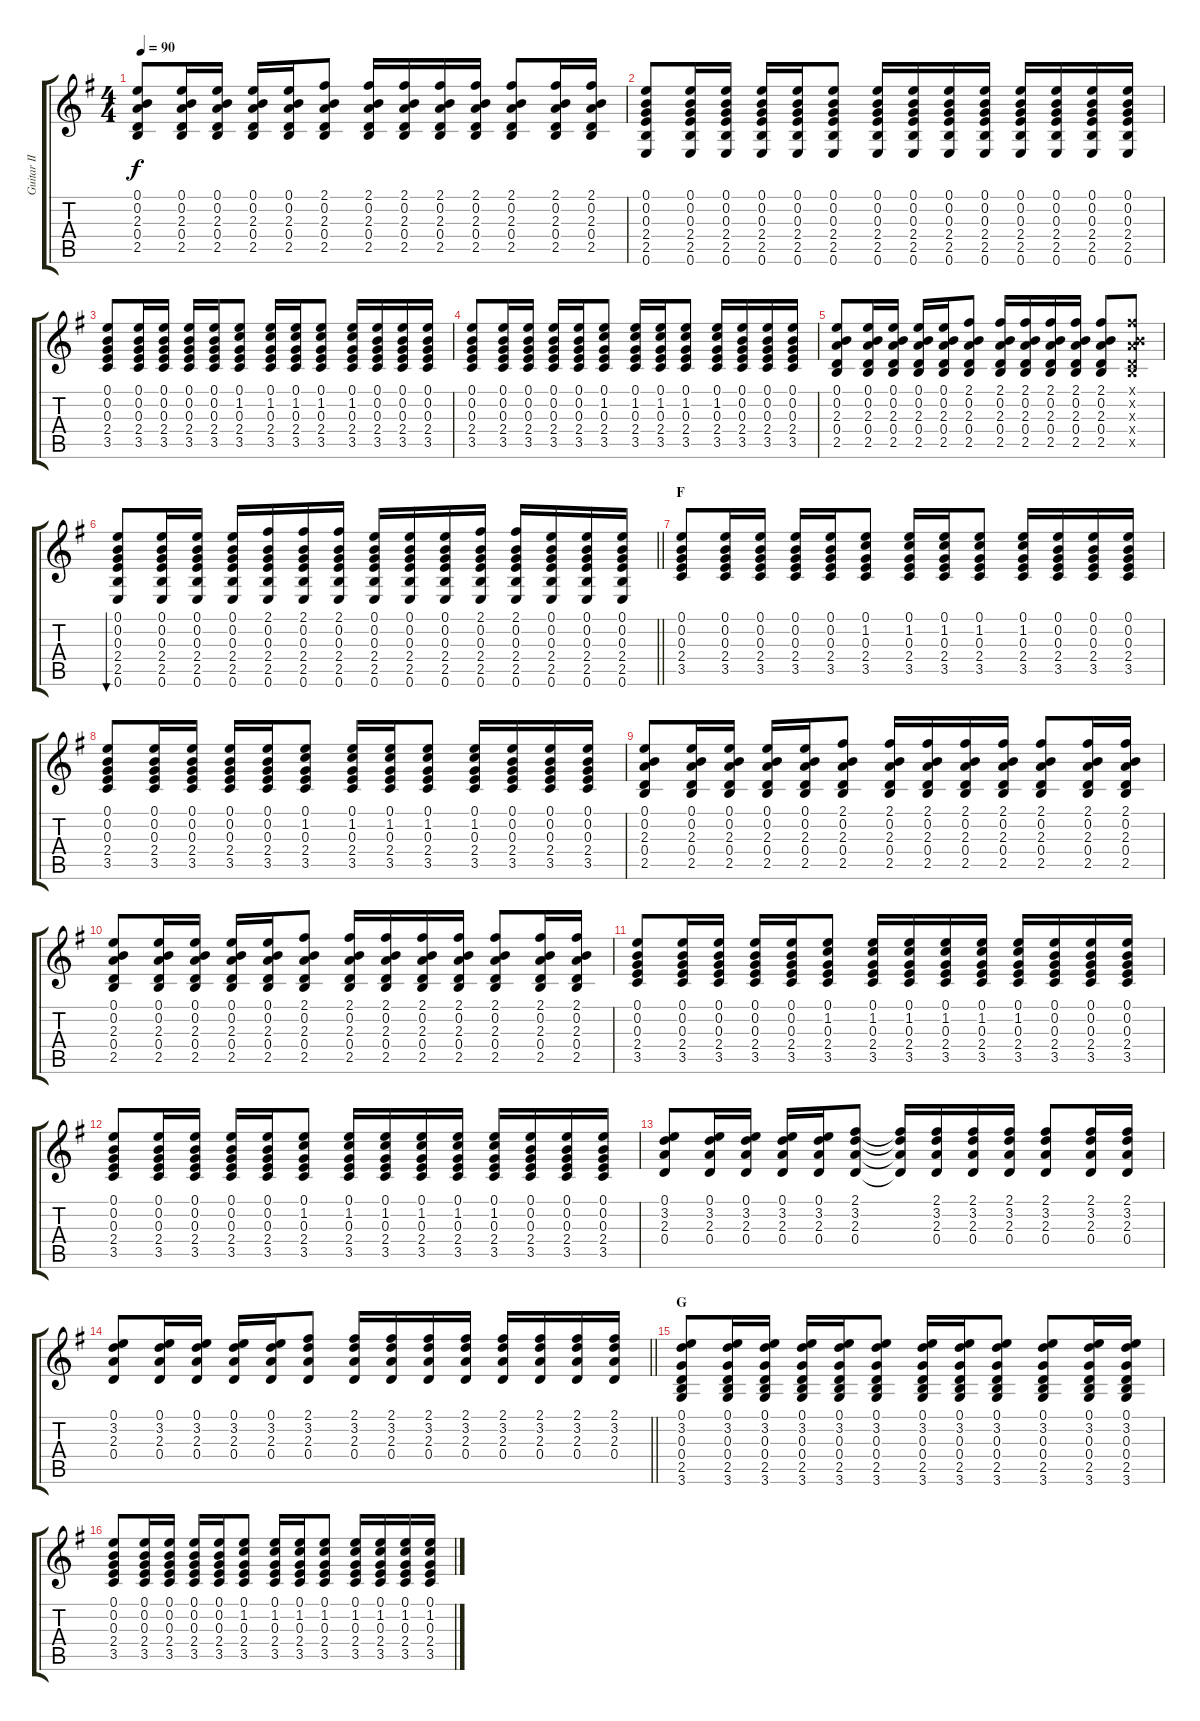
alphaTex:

\track ("Guitar II" "Guitar II") {instrument acousticguitarsteel}
\staff {score tabs}
\tuning (E4 B3 G3 D3 A2 E2) {hide}
\ts (4 4)
\tempo 90
\clef g2
\ks g
(0.1 0.2 2.3 0.4 2.5).8{dy f} (0.1 0.2 2.3 0.4 2.5).16 (0.1 0.2 2.3 0.4 2.5).16 (0.1 0.2 2.3 0.4 2.5).16 (0.1 0.2 2.3 0.4 2.5).16 (2.1 0.2 2.3 0.4 2.5).8 (2.1 0.2 2.3 0.4 2.5).16 (2.1 0.2 2.3 0.4 2.5).16 (2.1 0.2 2.3 0.4 2.5).16 (2.1 0.2 2.3 0.4 2.5).16 (2.1 0.2 2.3 0.4 2.5).8 (2.1 0.2 2.3 0.4 2.5).16 (2.1 0.2 2.3 0.4 2.5).16 |
(0.1 0.2 0.3 2.4 2.5 0.6).8 (0.1 0.2 0.3 2.4 2.5 0.6).16 (0.1 0.2 0.3 2.4 2.5 0.6).16 (0.1 0.2 0.3 2.4 2.5 0.6).16 (0.1 0.2 0.3 2.4 2.5 0.6).16 (0.1 0.2 0.3 2.4 2.5 0.6).8 (0.1 0.2 0.3 2.4 2.5 0.6).16 (0.1 0.2 0.3 2.4 2.5 0.6).16 (0.1 0.2 0.3 2.4 2.5 0.6).16 (0.1 0.2 0.3 2.4 2.5 0.6).16 (0.1 0.2 0.3 2.4 2.5 0.6).16 (0.1 0.2 0.3 2.4 2.5 0.6).16 (0.1 0.2 0.3 2.4 2.5 0.6).16 (0.1 0.2 0.3 2.4 2.5 0.6).16 |
(0.1 0.2 0.3 2.4 3.5).8 (0.1 0.2 0.3 2.4 3.5).16 (0.1 0.2 0.3 2.4 3.5).16 (0.1 0.2 0.3 2.4 3.5).16 (0.1 0.2 0.3 2.4 3.5).16 (0.1 1.2 0.3 2.4 3.5).8 (0.1 1.2 0.3 2.4 3.5).16 (0.1 1.2 0.3 2.4 3.5).16 (0.1 1.2 0.3 2.4 3.5).8 (0.1 1.2 0.3 2.4 3.5).16 (0.1 0.2 0.3 2.4 3.5).16 (0.1 0.2 0.3 2.4 3.5).16 (0.1 0.2 0.3 2.4 3.5).16 |
(0.1 0.2 0.3 2.4 3.5).8 (0.1 0.2 0.3 2.4 3.5).16 (0.1 0.2 0.3 2.4 3.5).16 (0.1 0.2 0.3 2.4 3.5).16 (0.1 0.2 0.3 2.4 3.5).16 (0.1 1.2 0.3 2.4 3.5).8 (0.1 1.2 0.3 2.4 3.5).16 (0.1 1.2 0.3 2.4 3.5).16 (0.1 1.2 0.3 2.4 3.5).8 (0.1 1.2 0.3 2.4 3.5).16 (0.1 0.2 0.3 2.4 3.5).16 (0.1 0.2 0.3 2.4 3.5).16 (0.1 0.2 0.3 2.4 3.5).16 |
(0.1 0.2 2.3 0.4 2.5).8 (0.1 0.2 2.3 0.4 2.5).16 (0.1 0.2 2.3 0.4 2.5).16 (0.1 0.2 2.3 0.4 2.5).16 (0.1 0.2 2.3 0.4 2.5).16 (2.1 0.2 2.3 0.4 2.5).8 (2.1 0.2 2.3 0.4 2.5).16 (2.1 0.2 2.3 0.4 2.5).16 (2.1 0.2 2.3 0.4 2.5).16 (2.1 0.2 2.3 0.4 2.5).16 (2.1 0.2 2.3 0.4 2.5).8 (2.1{x} 0.2{x} 2.3{x} 0.4{x} 2.5{x}).8 |
\barLineRight lightlight
(0.1 0.2 0.3 2.4 2.5 0.6).8{bu 240} (0.1 0.2 0.3 2.4 2.5 0.6).16 (0.1 0.2 0.3 2.4 2.5 0.6).16 (0.1 0.2 0.3 2.4 2.5 0.6).16 (2.1 0.2 0.3 2.4 2.5 0.6).16 (2.1 0.2 0.3 2.4 2.5 0.6).16 (2.1 0.2 0.3 2.4 2.5 0.6).16 (0.1 0.2 0.3 2.4 2.5 0.6).16 (0.1 0.2 0.3 2.4 2.5 0.6).16 (0.1 0.2 0.3 2.4 2.5 0.6).16 (2.1 0.2 0.3 2.4 2.5 0.6).16 (2.1 0.2 0.3 2.4 2.5 0.6).16 (0.1 0.2 0.3 2.4 2.5 0.6).16 (0.1 0.2 0.3 2.4 2.5 0.6).16 (0.1 0.2 0.3 2.4 2.5 0.6).16 |
\section ("" "F")
(0.1 0.2 0.3 2.4 3.5).8 (0.1 0.2 0.3 2.4 3.5).16 (0.1 0.2 0.3 2.4 3.5).16 (0.1 0.2 0.3 2.4 3.5).16 (0.1 0.2 0.3 2.4 3.5).16 (0.1 1.2 0.3 2.4 3.5).8 (0.1 1.2 0.3 2.4 3.5).16 (0.1 1.2 0.3 2.4 3.5).16 (0.1 1.2 0.3 2.4 3.5).8 (0.1 1.2 0.3 2.4 3.5).16 (0.1 0.2 0.3 2.4 3.5).16 (0.1 0.2 0.3 2.4 3.5).16 (0.1 0.2 0.3 2.4 3.5).16 |
(0.1 0.2 0.3 2.4 3.5).8 (0.1 0.2 0.3 2.4 3.5).16 (0.1 0.2 0.3 2.4 3.5).16 (0.1 0.2 0.3 2.4 3.5).16 (0.1 0.2 0.3 2.4 3.5).16 (0.1 1.2 0.3 2.4 3.5).8 (0.1 1.2 0.3 2.4 3.5).16 (0.1 1.2 0.3 2.4 3.5).16 (0.1 1.2 0.3 2.4 3.5).8 (0.1 1.2 0.3 2.4 3.5).16 (0.1 0.2 0.3 2.4 3.5).16 (0.1 0.2 0.3 2.4 3.5).16 (0.1 0.2 0.3 2.4 3.5).16 |
(0.1 0.2 2.3 0.4 2.5).8 (0.1 0.2 2.3 0.4 2.5).16 (0.1 0.2 2.3 0.4 2.5).16 (0.1 0.2 2.3 0.4 2.5).16 (0.1 0.2 2.3 0.4 2.5).16 (2.1 0.2 2.3 0.4 2.5).8 (2.1 0.2 2.3 0.4 2.5).16 (2.1 0.2 2.3 0.4 2.5).16 (2.1 0.2 2.3 0.4 2.5).16 (2.1 0.2 2.3 0.4 2.5).16 (2.1 0.2 2.3 0.4 2.5).8 (2.1 0.2 2.3 0.4 2.5).16 (2.1 0.2 2.3 0.4 2.5).16 |
(0.1 0.2 2.3 0.4 2.5).8 (0.1 0.2 2.3 0.4 2.5).16 (0.1 0.2 2.3 0.4 2.5).16 (0.1 0.2 2.3 0.4 2.5).16 (0.1 0.2 2.3 0.4 2.5).16 (2.1 0.2 2.3 0.4 2.5).8 (2.1 0.2 2.3 0.4 2.5).16 (2.1 0.2 2.3 0.4 2.5).16 (2.1 0.2 2.3 0.4 2.5).16 (2.1 0.2 2.3 0.4 2.5).16 (2.1 0.2 2.3 0.4 2.5).8 (2.1 0.2 2.3 0.4 2.5).16 (2.1 0.2 2.3 0.4 2.5).16 |
(0.1 0.2 0.3 2.4 3.5).8 (0.1 0.2 0.3 2.4 3.5).16 (0.1 0.2 0.3 2.4 3.5).16 (0.1 0.2 0.3 2.4 3.5).16 (0.1 0.2 0.3 2.4 3.5).16 (0.1 1.2 0.3 2.4 3.5).8 (0.1 1.2 0.3 2.4 3.5).16 (0.1 1.2 0.3 2.4 3.5).16 (0.1 1.2 0.3 2.4 3.5).16 (0.1 1.2 0.3 2.4 3.5).16 (0.1 1.2 0.3 2.4 3.5).16 (0.1 0.2 0.3 2.4 3.5).16 (0.1 0.2 0.3 2.4 3.5).16 (0.1 0.2 0.3 2.4 3.5).16 |
(0.1 0.2 0.3 2.4 3.5).8 (0.1 0.2 0.3 2.4 3.5).16 (0.1 0.2 0.3 2.4 3.5).16 (0.1 0.2 0.3 2.4 3.5).16 (0.1 0.2 0.3 2.4 3.5).16 (0.1 1.2 0.3 2.4 3.5).8 (0.1 1.2 0.3 2.4 3.5).16 (0.1 1.2 0.3 2.4 3.5).16 (0.1 1.2 0.3 2.4 3.5).16 (0.1 1.2 0.3 2.4 3.5).16 (0.1 1.2 0.3 2.4 3.5).16 (0.1 0.2 0.3 2.4 3.5).16 (0.1 0.2 0.3 2.4 3.5).16 (0.1 0.2 0.3 2.4 3.5).16 |
(0.1 3.2 2.3 0.4).8 (0.1 3.2 2.3 0.4).16 (0.1 3.2 2.3 0.4).16 (0.1 3.2 2.3 0.4).16 (0.1 3.2 2.3 0.4).16 (2.1 3.2 2.3 0.4).8 (2.1{t} 3.2{t} 2.3{t} 0.4{t}).16 (2.1 3.2 2.3 0.4).16 (2.1 3.2 2.3 0.4).16 (2.1 3.2 2.3 0.4).16 (2.1 3.2 2.3 0.4).8 (2.1 3.2 2.3 0.4).16 (2.1 3.2 2.3 0.4).16 |
\barLineRight lightlight
(0.1 3.2 2.3 0.4).8 (0.1 3.2 2.3 0.4).16 (0.1 3.2 2.3 0.4).16 (0.1 3.2 2.3 0.4).16 (0.1 3.2 2.3 0.4).16 (2.1 3.2 2.3 0.4).8 (2.1 3.2 2.3 0.4).16 (2.1 3.2 2.3 0.4).16 (2.1 3.2 2.3 0.4).16 (2.1 3.2 2.3 0.4).16 (2.1 3.2 2.3 0.4).16 (2.1 3.2 2.3 0.4).16 (2.1 3.2 2.3 0.4).16 (2.1 3.2 2.3 0.4).16 |
\section ("" "G")
(0.1 3.2 0.3 0.4 2.5 3.6).8 (0.1 3.2 0.3 0.4 2.5 3.6).16 (0.1 3.2 0.3 0.4 2.5 3.6).16 (0.1 3.2 0.3 0.4 2.5 3.6).16 (0.1 3.2 0.3 0.4 2.5 3.6).16 (0.1 3.2 0.3 0.4 2.5 3.6).8 (0.1 3.2 0.3 0.4 2.5 3.6).16 (0.1 3.2 0.3 0.4 2.5 3.6).16 (0.1 3.2 0.3 0.4 2.5 3.6).8 (0.1 3.2 0.3 0.4 2.5 3.6).8 (0.1 3.2 0.3 0.4 2.5 3.6).16 (0.1 3.2 0.3 0.4 2.5 3.6).16 |
(0.1 0.2 0.3 2.4 3.5).8 (0.1 0.2 0.3 2.4 3.5).16 (0.1 0.2 0.3 2.4 3.5).16 (0.1 0.2 0.3 2.4 3.5).16 (0.1 0.2 0.3 2.4 3.5).16 (0.1 1.2 0.3 2.4 3.5).8 (0.1 1.2 0.3 2.4 3.5).16 (0.1 1.2 0.3 2.4 3.5).16 (0.1 1.2 0.3 2.4 3.5).8 (0.1 1.2 0.3 2.4 3.5).16 (0.1 1.2 0.3 2.4 3.5).16 (0.1 1.2 0.3 2.4 3.5).16 (0.1 1.2 0.3 2.4 3.5).16
